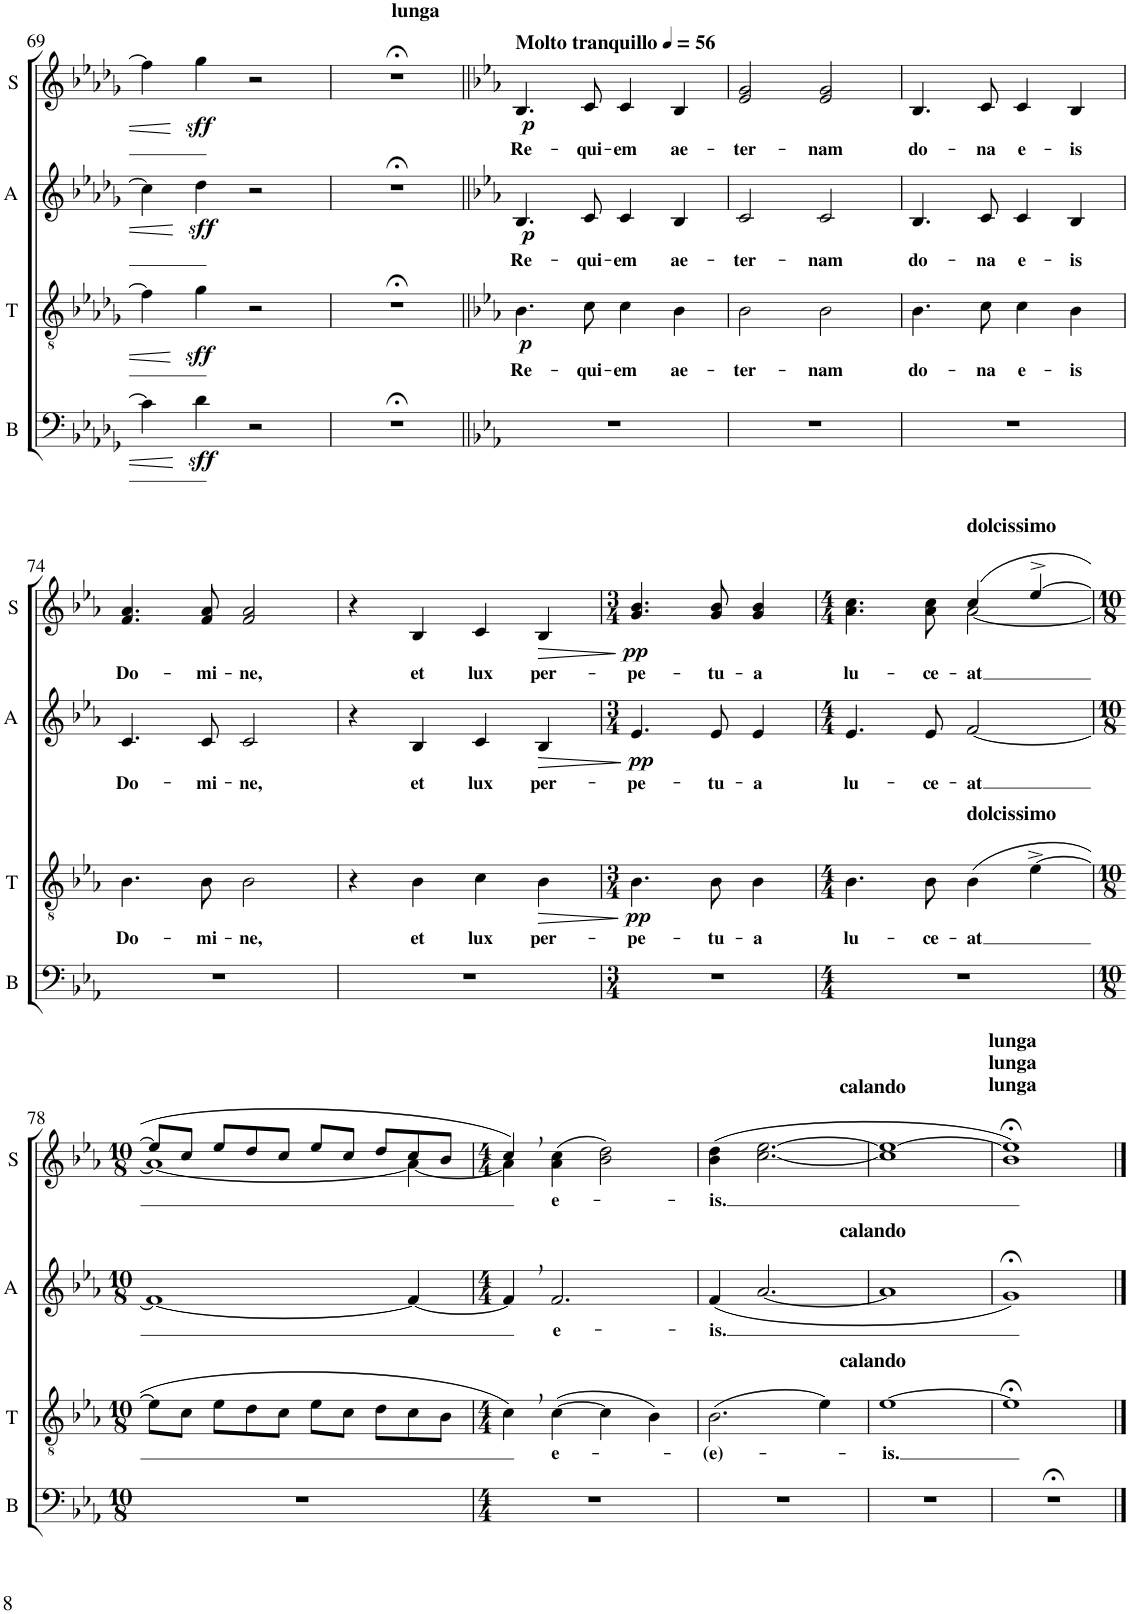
**kern	**dynam	**kern	**text	**dynam	**kern	**text	**dynam	**kern	**text	**dynam
*part4	*part4	*part3	*part3	*part3	*part2	*part2	*part2	*part1	*part1	*part1
*staff4	*staff4	*staff3	*staff3	*staff3	*staff2	*staff2	*staff2	*staff1	*staff1	*staff1
*I"B	*	*I"T	*	*	*I"A	*	*	*I"S	*	*
*I'B	*	*I'T	*	*	*I'A	*	*	*I'S	*	*
!!LO:PB:g=z
*clefF4	*	*clefGv2	*	*	*clefG2	*	*	*clefG2	*	*
*k[b-e-a-d-g-]	*	*k[b-e-a-d-g-]	*	*	*k[b-e-a-d-g-]	*	*	*k[b-e-a-d-g-]	*	*
*M4/4	*	*M4/4	*	*	*M4/4	*	*	*M4/4	*	*
=69	=69	=69	=69	=69	=69	=69	=69	=69	=69	=69
4c\]	.	4f\]	.	.	4cc\]	.	.	4ff\]	.	.
!	!LO:DY:b	!	!	!LO:DY:b	!	!	!LO:DY:b	!	!	!LO:DY:b
4d-\	other-dynamics	4g-\	.	other-dynamics	4dd-\	.	other-dynamics	4gg-\	.	other-dynamics
2r	.	2r	.	.	2r	.	.	2r	.	.
=70	=70	=70	=70	=70	=70	=70	=70	=70	=70	=70
!	!	!	!	!	!	!	!	!LO:TX:a:B:t=lunga	!	!
1r;<	.	1r;<	.	.	1r;<	.	.	1r;<	.	.
=71||	=71||	=71||	=71||	=71||	=71||	=71||	=71||	=71||	=71||	=71||
*k[b-e-a-]	*	*k[b-e-a-]	*	*	*k[b-e-a-]	*	*	*k[b-e-a-]	*	*
*	*	*	*	*	*	*	*	*MM56	*	*
!	!	!	!	!	!	!	!	!LO:TX:a:B:t=Molto tranquillo	!	!
!	!	!	!LO:LY:b	!LO:DY:b	!	!LO:LY:b	!LO:DY:b	!	!LO:LY:b	!LO:DY:b
1r	.	4.B-\	Re-	p	4.B-/	Re-	p	4.B-/	Re-	p
!	!	!	!LO:LY:b	!	!	!LO:LY:b	!	!	!LO:LY:b	!
.	.	8c\	-qui-	.	8c/	-qui-	.	8c/	-qui-	.
!	!	!	!LO:LY:b	!	!	!LO:LY:b	!	!	!LO:LY:b	!
.	.	4c\	-em	.	4c/	-em	.	4c/	-em	.
!	!	!	!LO:LY:b	!	!	!LO:LY:b	!	!	!LO:LY:b	!
.	.	4B-\	ae-	.	4B-/	ae-	.	4B-/	ae-	.
=72	=72	=72	=72	=72	=72	=72	=72	=72	=72	=72
!	!	!	!LO:LY:b	!	!	!LO:LY:b	!	!	!LO:LY:b	!
1r	.	2B-\	-ter-	.	2c/	-ter-	.	2e-/ 2g/	-ter-	.
!	!	!	!LO:LY:b	!	!	!LO:LY:b	!	!	!LO:LY:b	!
.	.	2B-\	-nam	.	2c/	-nam	.	2e-/ 2g/	-nam	.
=73	=73	=73	=73	=73	=73	=73	=73	=73	=73	=73
!	!	!	!LO:LY:b	!	!	!LO:LY:b	!	!	!LO:LY:b	!
1r	.	4.B-\	do-	.	4.B-/	do-	.	4.B-/	do-	.
!	!	!	!LO:LY:b	!	!	!LO:LY:b	!	!	!LO:LY:b	!
.	.	8c\	-na	.	8c/	-na	.	8c/	-na	.
!	!	!	!LO:LY:b	!	!	!LO:LY:b	!	!	!LO:LY:b	!
.	.	4c\	e-	.	4c/	e-	.	4c/	e-	.
!	!	!	!LO:LY:b	!	!	!LO:LY:b	!	!	!LO:LY:b	!
.	.	4B-\	-is	.	4B-/	-is	.	4B-/	-is	.
!!LO:LB:g=z
=74	=74	=74	=74	=74	=74	=74	=74	=74	=74	=74
!	!	!	!LO:LY:b	!	!	!LO:LY:b	!	!	!LO:LY:b	!
1r	.	4.B-\	Do-	.	4.c/	Do-	.	4.f/ 4.a-/	Do-	.
!	!	!	!LO:LY:b	!	!	!LO:LY:b	!	!	!LO:LY:b	!
.	.	8B-\	-mi-	.	8c/	-mi-	.	8f/ 8a-/	-mi-	.
!	!	!	!LO:LY:b	!	!	!LO:LY:b	!	!	!LO:LY:b	!
.	.	2B-\	-ne,	.	2c/	-ne,	.	2f/ 2a-/	-ne,	.
=75	=75	=75	=75	=75	=75	=75	=75	=75	=75	=75
1r	.	4r	.	.	4r	.	.	4r	.	.
!	!	!	!LO:LY:b	!	!	!LO:LY:b	!	!	!LO:LY:b	!
.	.	4B-\	et	.	4B-/	et	.	4B-/	et	.
!	!	!	!LO:LY:b	!	!	!LO:LY:b	!	!	!LO:LY:b	!
.	.	4c\	lux	.	4c/	lux	.	4c/	lux	.
!	!	!	!LO:LY:b	!LO:HP:b	!	!LO:LY:b	!LO:HP:b	!	!LO:LY:b	!LO:HP:b
.	.	4B-\	per-	>	4B-/	per-	>	4B-/	per-	>
.	.	.	.	]	.	.	]	.	.	]
=76	=76	=76	=76	=76	=76	=76	=76	=76	=76	=76
*M3/4	*	*M3/4	*	*	*M3/4	*	*	*M3/4	*	*
!	!	!	!LO:LY:b	!LO:DY:b	!	!LO:LY:b	!LO:DY:b	!	!LO:LY:b	!LO:DY:b
2.r	.	4.B-\	-pe-	pp	4.e-/	-pe-	pp	4.g/ 4.b-/	-pe-	pp
!	!	!	!LO:LY:b	!	!	!LO:LY:b	!	!	!LO:LY:b	!
.	.	8B-\	-tu-	.	8e-/	-tu-	.	8g/ 8b-/	-tu-	.
!	!	!	!LO:LY:b	!	!	!LO:LY:b	!	!	!LO:LY:b	!
.	.	4B-\	-a	.	4e-/	-a	.	4g/ 4b-/	-a	.
=77	=77	=77	=77	=77	=77	=77	=77	=77	=77	=77
*M4/4	*	*M4/4	*	*	*M4/4	*	*	*M4/4	*	*
!	!	!	!LO:LY:b	!	!	!LO:LY:b	!	!	!LO:LY:b	!
*	*	*	*	*	*	*	*	*^	*	*
1r	.	4.B-\	lu-	.	4.e-/	lu-	.	4.a-\ 4.cc\	2ryy	lu-	.
!	!	!	!LO:LY:b	!	!	!LO:LY:b	!	!	!	!LO:LY:b	!
.	.	8B-\	-ce-	.	8e-/	-ce-	.	8a-\ 8cc\	.	-ce-	.
!	!	!	!	!	!	!	!	!LO:TX:a:B:t=dolcissimo	!	!	!
!	!	!LO:TX:a:B:t=dolcissimo	!	!	!	!	!	!	!	!	!
!	!	!	!LO:LY:b	!	!	!LO:LY:b	!	!	!	!LO:LY:b	!
.	.	(4B-\	-at	.	[2f/	-at	.	(4cc/	[2a-\	-at	.
.	.	[4e-^\	.	.	.	.	.	[4ee-^/	.	.	.
!!LO:LB:g=z	!!
=78	=78	=78	=78	=78	=78	=78	=78	=78	=78	=78	=78
*M10/8	*	*M10/8	*	*	*M10/8	*	*	*M10/8	*	*	*
4%5r	.	8e-\L]	.	.	1f_	.	.	8ee-/L]	1a-_	.	.
.	.	8c\J	.	.	.	.	.	8cc/J	.	.	.
.	.	8e-\L	.	.	.	.	.	8ee-/L	.	.	.
.	.	8d\	.	.	.	.	.	8dd/	.	.	.
.	.	8c\J	.	.	.	.	.	8cc/J	.	.	.
.	.	8e-\L	.	.	.	.	.	8ee-/L	.	.	.
.	.	8c\J	.	.	.	.	.	8cc/J	.	.	.
.	.	8d\L	.	.	.	.	.	8dd/L	.	.	.
.	.	8c\	.	.	4f/_	.	.	8cc/	4a-\_	.	.
.	.	8B-\J	.	.	.	.	.	8b-/J	.	.	.
=79	=79	=79	=79	=79	=79	=79	=79	=79	=79	=79	=79
*M4/4	*	*M4/4	*	*	*M4/4	*	*	*M4/4	*	*	*
1r	.	4c,\)	.	.	4f,/]	.	.	4cc,/)	4a-\]	.	.
!	!	!	!LO:LY:b	!	!	!LO:LY:b	!	!	!	!LO:LY:b	!
.	.	([4c\	e-	.	2.f/	e-	.	(4a-\ 4cc\	2.ryy	e-	.
.	.	4c\]	.	.	.	.	.	2b-\ 2dd\)	.	.	.
.	.	4B-\)	.	.	.	.	.	.	.	.	.
*	*	*	*	*	*	*	*	*v	*v	*	*
=80	=80	=80	=80	=80	=80	=80	=80	=80	=80	=80
!	!	!	!LO:LY:b	!	!	!LO:LY:b	!	!	!LO:LY:b	!
1r	.	(2.B-\	-(e)-	.	(4f/	-is.	.	(4b-\ 4dd\	-is.	.
.	.	.	.	.	[2.a-/	.	.	[2.cc\ [2.ee-\	.	.
.	.	4e-\)	.	.	.	.	.	.	.	.
=81	=81	=81	=81	=81	=81	=81	=81	=81	=81	=81
!	!	!	!	!	!	!	!	!LO:TX:a:B:t=calando	!	!
!	!	!	!	!	!LO:TX:a:B:t=calando	!	!	!	!	!
!	!	!LO:TX:a:B:t=calando	!	!	!	!	!	!	!	!
!	!	!	!LO:LY:b	!	!	!	!	!	!	!
1r	.	[1e-	-is.	.	1a-]	.	.	1cc] 1ee-_	.	.
=82	=82	=82	=82	=82	=82	=82	=82	=82	=82	=82
!	!	!	!	!	!	!	!	!LO:TX:a:B:t=lunga	!	!
!	!	!	!	!	!	!	!	!LO:TX:a:B:t=lunga	!	!
!	!	!	!	!	!	!	!	!LO:TX:a:B:t=lunga	!	!
1r;<	.	1e-;<]	.	.	1g;<)	.	.	1b-;< 1ee-];<)	.	.
==	==	==	==	==	==	==	==	==	==	==
*-	*-	*-	*-	*-	*-	*-	*-	*-	*-	*-
